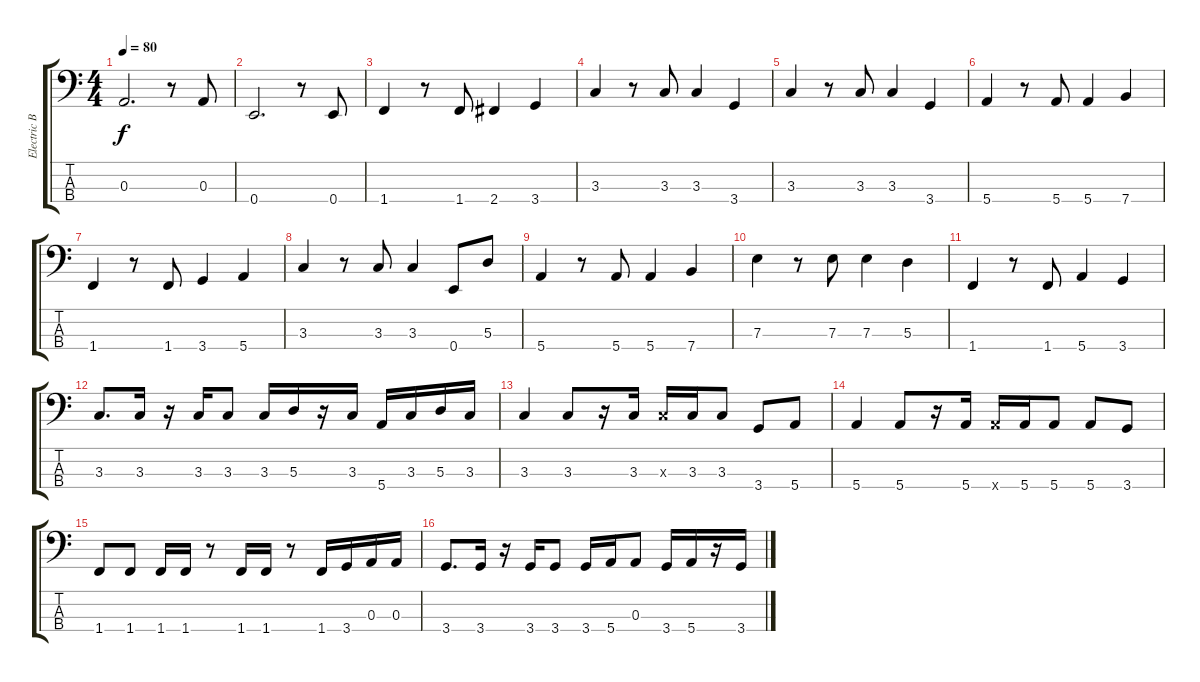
\track ("Electric Bass" "Electric B") {instrument electricbassfinger}
\staff {score tabs}
\tuning (G2 D2 A1 E1) {hide}
\ts (4 4)
\tempo 80
\clef f4
\ks c
0.3.2{d dy f} r.8 0.3.8 |
0.4.2{d} r.8 0.4.8 |
1.4.4 r.8 1.4.8 2.4.4 3.4.4 |
3.3.4 r.8 3.3.8 3.3.4 3.4.4 |
3.3.4 r.8 3.3.8 3.3.4 3.4.4 |
5.4.4 r.8 5.4.8 5.4.4 7.4.4 |
1.4.4 r.8 1.4.8 3.4.4 5.4.4 |
3.3.4 r.8 3.3.8 3.3.4 0.4.8 5.3.8 |
5.4.4 r.8 5.4.8 5.4.4 7.4.4 |
7.3.4 r.8 7.3.8 7.3.4 5.3.4 |
1.4.4 r.8 1.4.8 5.4.4 3.4.4 |
3.3.8{d} 3.3.16 r.16 3.3.16 3.3.8 3.3.16 5.3.16 r.16 3.3.16 5.4.16 3.3.16 5.3.16 3.3.16 |
3.3.4 3.3.8 r.16 3.3.16 3.3{x}.16 3.3.16 3.3.8 3.4.8 5.4.8 |
5.4.4 5.4.8 r.16 5.4.16 5.4{x}.16 5.4.16 5.4.8 5.4.8 3.4.8 |
1.4.8 1.4.8 1.4.16 1.4.16 r.8 1.4.16 1.4.16 r.8 1.4.16 3.4.16 0.3.16 0.3.16 |
3.4.8{d} 3.4.16 r.16 3.4.16 3.4.8 3.4.16 5.4.16 0.3.8 3.4.16 5.4.16 r.16 3.4.16
